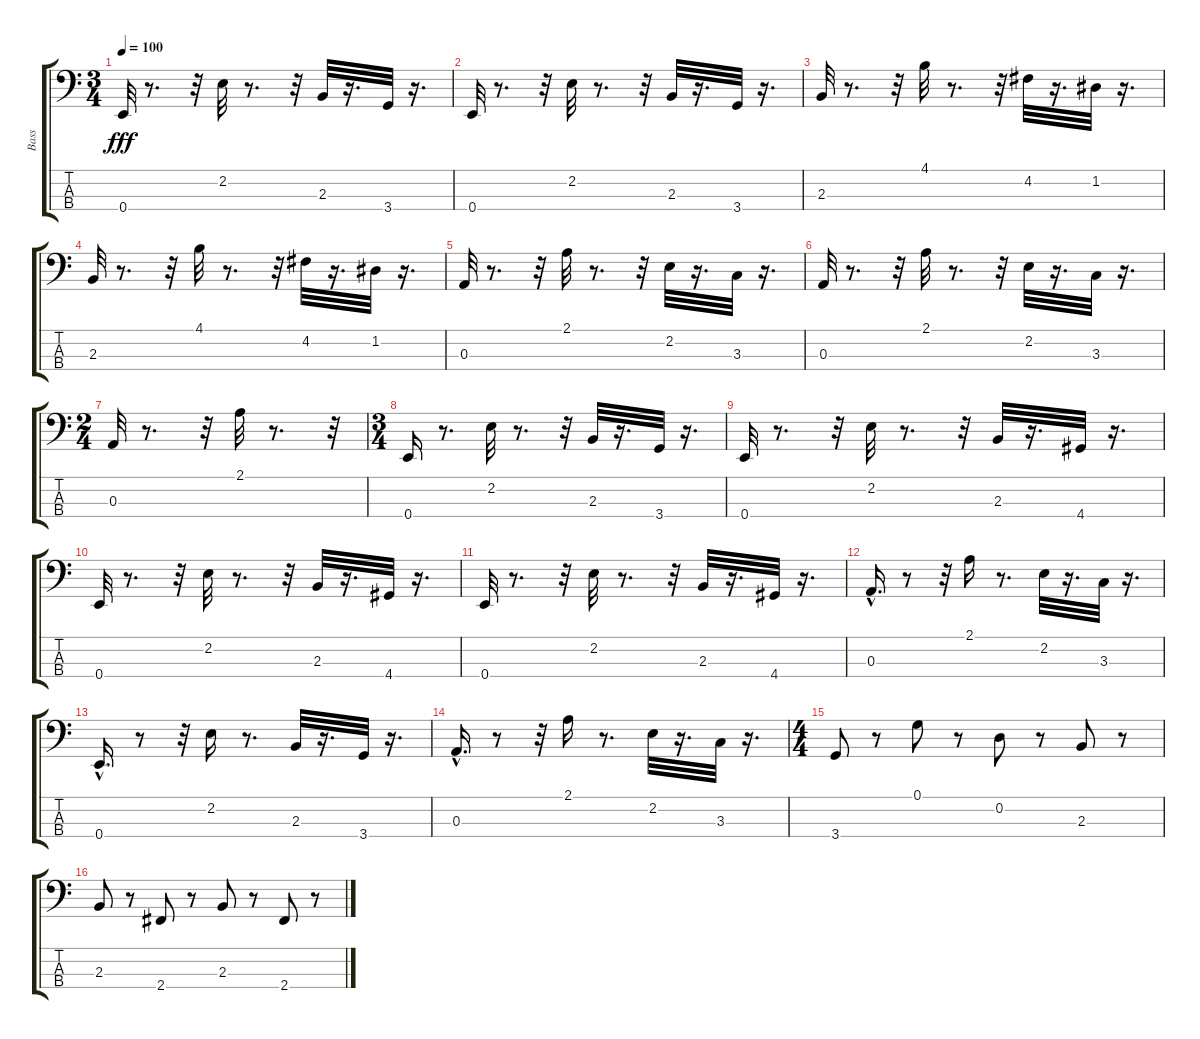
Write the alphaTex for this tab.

\track ("Bass" "Bass") {instrument acousticbass}
\staff {score tabs}
\tuning (G2 D2 A1 E1) {hide}
\ts (3 4)
\tempo 100
\clef f4
\ks c
0.4.32{dy fff instrument acousticbass} r.8{d} r.32 2.2.32 r.8{d} r.32 2.3.32 r.16{d} 3.4.32 r.16{d} |
0.4.32 r.8{d} r.32 2.2.32 r.8{d} r.32 2.3.32 r.16{d} 3.4.32 r.16{d} |
2.3.32 r.8{d} r.32 4.1.32 r.8{d} r.32 4.2.32 r.16{d} 1.2.32 r.16{d} |
2.3.32 r.8{d} r.32 4.1.32 r.8{d} r.32 4.2.32 r.16{d} 1.2.32 r.16{d} |
0.3.32 r.8{d} r.32 2.1.32 r.8{d} r.32 2.2.32 r.16{d} 3.3.32 r.16{d} |
0.3.32 r.8{d} r.32 2.1.32 r.8{d} r.32 2.2.32 r.16{d} 3.3.32 r.16{d} |
\ts (2 4)
0.3.32 r.8{d} r.32 2.1.32 r.8{d} r.32 |
\ts (3 4)
0.4.16 r.8{d} 2.2.32 r.8{d} r.32 2.3.32 r.16{d} 3.4.32 r.16{d} |
0.4.32 r.8{d} r.32 2.2.32 r.8{d} r.32 2.3.32 r.16{d} 4.4.32 r.16{d} |
0.4.32 r.8{d} r.32 2.2.32 r.8{d} r.32 2.3.32 r.16{d} 4.4.32 r.16{d} |
0.4.32 r.8{d} r.32 2.2.32 r.8{d} r.32 2.3.32 r.16{d} 4.4.32 r.16{d} |
0.3{hac}.16{d} r.8 r.32 2.1.16 r.8{d} 2.2.32 r.16{d} 3.3.32 r.16{d} |
0.4{hac}.16{d} r.8 r.32 2.2.16 r.8{d} 2.3.32 r.16{d} 3.4.32 r.16{d} |
0.3{hac}.16{d} r.8 r.32 2.1.16 r.8{d} 2.2.32 r.16{d} 3.3.32 r.16{d} |
\ts (4 4)
3.4.8 r.8 0.1.8 r.8 0.2.8 r.8 2.3.8 r.8 |
2.3.8 r.8 2.4.8 r.8 2.3.8 r.8 2.4.8 r.8
